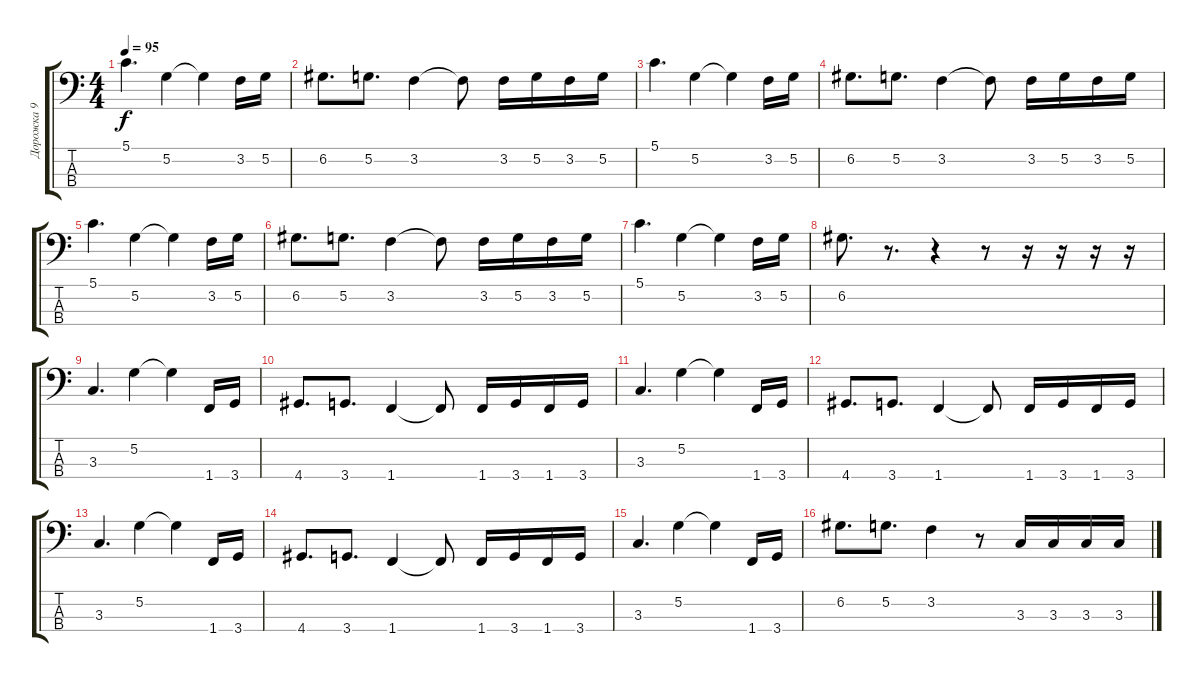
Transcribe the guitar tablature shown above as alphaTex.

\track ("Дорожка 9" "Дорожка 9") {instrument electricbassfinger}
\staff {score tabs}
\tuning (G2 D2 A1 E1) {hide}
\ts (4 4)
\tempo 95
\clef f4
\ks c
5.1.4{d dy f} 5.2.4 5.2{t}.4 3.2.16 5.2.16 |
6.2.8{d} 5.2.8{d} 3.2.4 3.2{t}.8 3.2.16 5.2.16 3.2.16 5.2.16 |
5.1.4{d} 5.2.4 5.2{t}.4 3.2.16 5.2.16 |
6.2.8{d} 5.2.8{d} 3.2.4 3.2{t}.8 3.2.16 5.2.16 3.2.16 5.2.16 |
5.1.4{d} 5.2.4 5.2{t}.4 3.2.16 5.2.16 |
6.2.8{d} 5.2.8{d} 3.2.4 3.2{t}.8 3.2.16 5.2.16 3.2.16 5.2.16 |
5.1.4{d} 5.2.4 5.2{t}.4 3.2.16 5.2.16 |
6.2.8{d} r.8{d} r.4 r.8 r.16 r.16 r.16 r.16 |
3.3.4{d} 5.2.4 5.2{t}.4 1.4.16 3.4.16 |
4.4.8{d} 3.4.8{d} 1.4.4 1.4{t}.8 1.4.16 3.4.16 1.4.16 3.4.16 |
3.3.4{d} 5.2.4 5.2{t}.4 1.4.16 3.4.16 |
4.4.8{d} 3.4.8{d} 1.4.4 1.4{t}.8 1.4.16 3.4.16 1.4.16 3.4.16 |
3.3.4{d} 5.2.4 5.2{t}.4 1.4.16 3.4.16 |
4.4.8{d} 3.4.8{d} 1.4.4 1.4{t}.8 1.4.16 3.4.16 1.4.16 3.4.16 |
3.3.4{d} 5.2.4 5.2{t}.4 1.4.16 3.4.16 |
6.2.8{d} 5.2.8{d} 3.2.4 r.8 3.3.16 3.3.16 3.3.16 3.3.16
